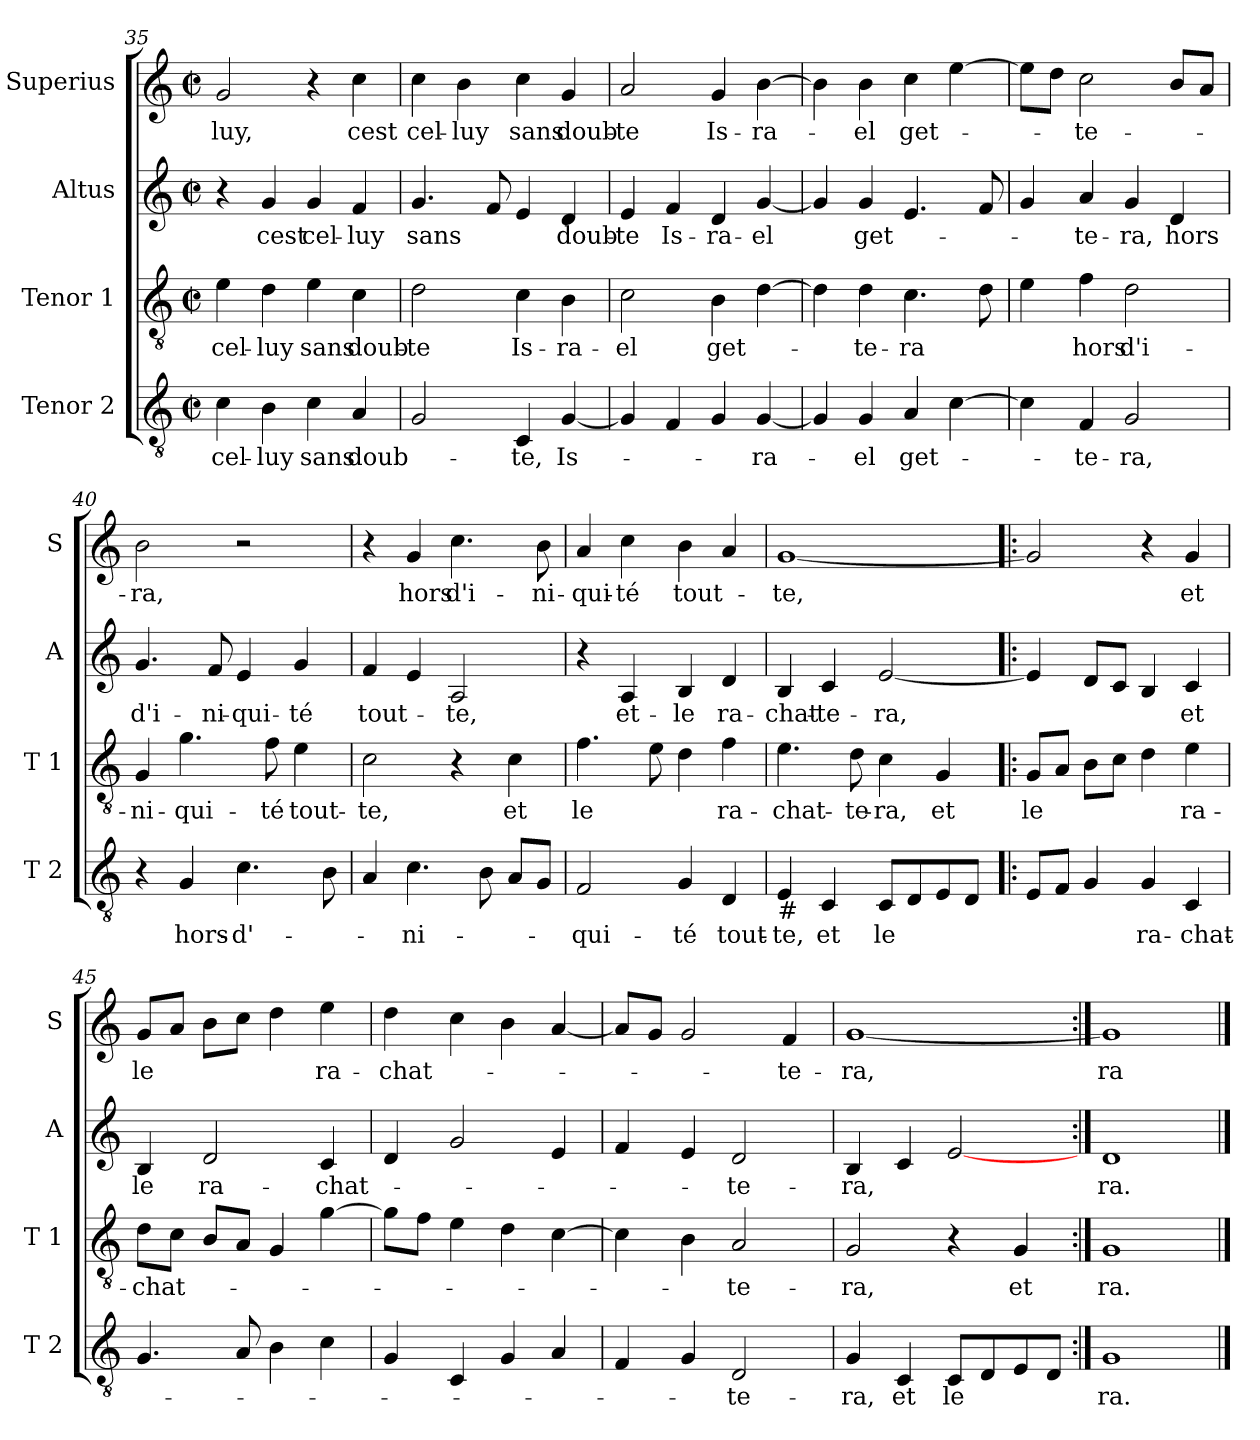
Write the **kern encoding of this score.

**kern	**text	**kern	**text	**kern	**text	**kern	**text
*part4	*part4	*part3	*part3	*part2	*part2	*part1	*part1
*staff4	*staff4	*staff3	*staff3	*staff2	*staff2	*staff1	*staff1
*I"Tenor 2	*	*I"Tenor 1	*	*I"Altus	*	*I"Superius	*
*I'T 2	*	*I'T 1	*	*I'A	*	*I'S	*
!!LO:PB:g=z
*clefGv2	*	*clefGv2	*	*clefG2	*	*clefG2	*
*k[]	*	*k[]	*	*k[]	*	*k[]	*
*C:	*	*C:	*	*C:	*	*C:	*
*M2/2	*	*M2/2	*	*M2/2	*	*M2/2	*
*met(c|)	*	*met(c|)	*	*met(c|)	*	*met(c|)	*
=35	=35	=35	=35	=35	=35	=35	=35
4c\	cel-	4e\	cel-	4r	.	2g/	luy,
4B\	-luy	4d\	-luy	4g/	cest	.	.
4c\	sans	4e\	sans	4g/	cel-	4r	.
4A/	doub-	4c\	doub-	4f/	-luy	4cc\	cest
=36	=36	=36	=36	=36	=36	=36	=36
2G/	.	2d\	-te	4.g/	sans	4cc\	cel-
.	.	.	.	.	.	4b\	-luy
.	.	.	.	8f/	.	.	.
4C/	-te,	4c\	Is-	4e/	.	4cc\	sans
[4G/	Is-	4B\	-ra-	4d/	doub-	4g/	doub-
=37	=37	=37	=37	=37	=37	=37	=37
4G/]	.	2c\	-el	4e/	-te	2a/	-te
4F/	.	.	.	4f/	Is-	.	.
4G/	.	4B\	get-	4d/	-ra-	4g/	Is-
[4G/	-ra-	[4d\	.	[4g/	-el	[4b\	-ra-
=38	=38	=38	=38	=38	=38	=38	=38
4G/]	.	4d\]	.	4g/]	.	4b\]	.
4G/	-el	4d\	-te-	4g/	get-	4b\	-el
4A/	get-	4.c\	-ra	4.e/	.	4cc\	get-
[4c\	.	.	.	.	.	[4ee\	.
.	.	8d\	.	8f/	.	.	.
=39	=39	=39	=39	=39	=39	=39	=39
4c\]	.	4e\	.	4g/	.	8ee\L]	.
.	.	.	.	.	.	8dd\J	.
4F/	-te-	4f\	hors	4a/	-te-	2cc\	-te-
2G/	-ra,	2d\	d'i-	4g/	-ra,	.	.
.	.	.	.	4d/	hors	8b/L	.
.	.	.	.	.	.	8a/J	.
!!LO:LB:g=z
=40	=40	=40	=40	=40	=40	=40	=40
4r	.	4G/	-ni-	4.g/	d'i-	2b\	-ra,
4G/	hors-	4.g\	-qui-	.	.	.	.
.	.	.	.	8f/	-ni-	.	.
4.c\	-d'-	.	.	4e/	-qui-	2r	.
.	.	8f\	-té	.	.	.	.
.	.	4e\	tout-	4g/	-té	.	.
8B\	.	.	.	.	.	.	.
=41	=41	=41	=41	=41	=41	=41	=41
4A/	.	2c\	-te,	4f/	tout-	4r	.
4.c\	-ni-	.	.	4e/	.	4g/	hors
.	.	4r	.	2A/	-te,	4.cc\	d'i-
8B\	.	.	.	.	.	.	.
8A/L	.	4c\	et	.	.	.	.
8G/J	.	.	.	.	.	8b\	-ni-
=42	=42	=42	=42	=42	=42	=42	=42
2F/	-qui-	4.f\	le	4r	.	4a/	-qui-
.	.	.	.	4A/	et-	4cc\	-té
.	.	8e\	.	.	.	.	.
4G/	-té	4d\	.	4B/	-le	4b\	tout-
4D/	tout-	4f\	ra-	4d/	ra-	4a/	.
=43	=43	=43	=43	=43	=43	=43	=43
!LO:TX:b:t=#	!	!	!	!	!	!	!
4E/	-te,	4.e\	-chat-	4B/	-chat-	[1g	-te,
4C/	et	.	.	4c/	-te-	.	.
.	.	8d\	-te-	.	.	.	.
8C/L	le	4c\	-ra,	[2e/	-ra,	.	.
8D/	.	.	.	.	.	.	.
8E/	.	4G/	et	.	.	.	.
8D/J	.	.	.	.	.	.	.
=44!|:	=44!|:	=44!|:	=44!|:	=44!|:	=44!|:	=44!|:	=44!|:
8E/L	.	8G/L	le	4e/]	.	2g/]	.
8F/J	.	8A/J	.	.	.	.	.
4G/	.	8B\L	.	8d/L	.	.	.
.	.	8c\J	.	8c/J	.	.	.
4G/	ra-	4d\	.	4B/	.	4r	.
4C/	-chat-	4e\	ra-	4c/	et	4g/	et
!!LO:LB:g=z
=45	=45	=45	=45	=45	=45	=45	=45
4.G/	.	8d\L	-chat-	4B/	le	8g/L	le
.	.	8c\J	.	.	.	8a/J	.
.	.	8B/L	.	2d/	ra-	8b\L	.
8A/	.	8A/J	.	.	.	8cc\J	.
4B\	.	4G/	.	.	.	4dd\	.
4c\	.	[4g\	.	4c/	-chat-	4ee\	ra-
=46	=46	=46	=46	=46	=46	=46	=46
4G/	.	8g\L]	.	4d/	.	4dd\	-chat-
.	.	8f\J	.	.	.	.	.
4C/	.	4e\	.	2g/	.	4cc\	.
4G/	.	4d\	.	.	.	4b\	.
4A/	.	[4c\	.	4e/	.	[4a/	.
=47	=47	=47	=47	=47	=47	=47	=47
4F/	.	4c\]	.	4f/	.	8a/L]	.
.	.	.	.	.	.	8g/J	.
4G/	.	4B\	.	4e/	.	2g/	.
2D/	-te-	2A/	-te-	2d/	-te-	.	.
.	.	.	.	.	.	4f/	-te-
=48	=48	=48	=48	=48	=48	=48	=48
4G/	-ra,	2G/	-ra,	4B/	-ra,	[1g	-ra,
4C/	et	.	.	4c/	.	.	.
8C/L	le	4r	.	[2e/	.	.	.
8D/	.	.	.	.	.	.	.
8E/	.	4G/	et	.	.	.	.
8D/J	.	.	.	.	.	.	.
=49:|!	=49:|!	=49:|!	=49:|!	=49:|!	=49:|!	=49:|!	=49:|!
1G	ra.	1G	ra.	1d	ra.	1g]	ra
==	==	==	==	==	==	==	==
*-	*-	*-	*-	*-	*-	*-	*-
